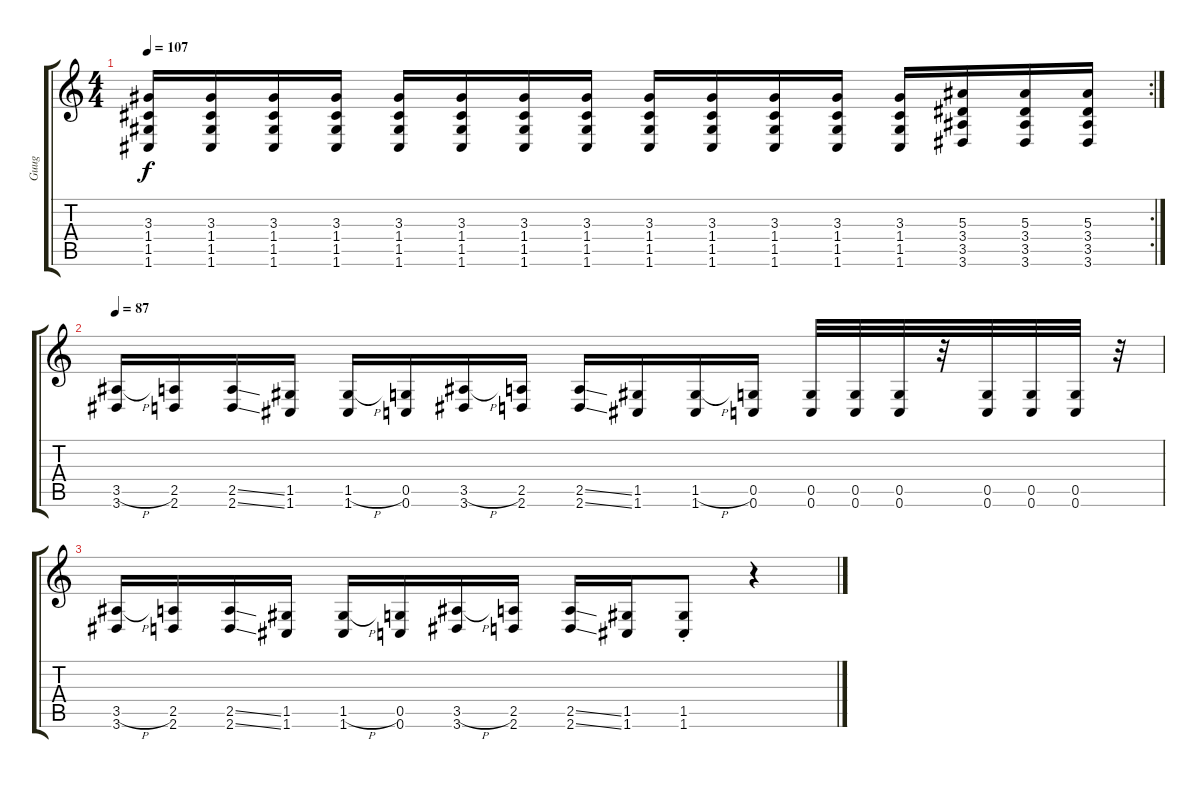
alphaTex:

\track ("Guug" "Guug") {instrument overdrivenguitar}
\staff {score tabs}
\tuning (D4 A3 F3 C3 G2 C2) {hide}
\rc 2
\ts (4 4)
\tempo 107
\clef g2
\ks c
(3.3 1.4 1.5 1.6).16{dy f} (3.3 1.4 1.5 1.6).16 (3.3 1.4 1.5 1.6).16 (3.3 1.4 1.5 1.6).16 (3.3 1.4 1.5 1.6).16 (3.3 1.4 1.5 1.6).16 (3.3 1.4 1.5 1.6).16 (3.3 1.4 1.5 1.6).16 (3.3 1.4 1.5 1.6).16 (3.3 1.4 1.5 1.6).16 (3.3 1.4 1.5 1.6).16 (3.3 1.4 1.5 1.6).16 (3.3 1.4 1.5 1.6).16 (5.3 3.4 3.5 3.6).16 (5.3 3.4 3.5 3.6).16 (5.3 3.4 3.5 3.6).16 |
\tempo 87
(3.5{h} 3.6).16{instrument overdrivenguitar} (2.5 2.6).16 (2.5{ss} 2.6{ss}).16 (1.5 1.6).16 (1.5{h} 1.6).16 (0.5 0.6).16 (3.5{h} 3.6).16 (2.5 2.6).16 (2.5{ss} 2.6{ss}).16 (1.5 1.6).16 (1.5{h} 1.6).16 (0.5 0.6).16 (0.5 0.6).32 (0.5 0.6).32 (0.5 0.6).32 r.32 (0.5 0.6).32 (0.5 0.6).32 (0.5 0.6).32 r.32 |
(3.5{h} 3.6).16 (2.5 2.6).16 (2.5{ss} 2.6{ss}).16 (1.5 1.6).16 (1.5{h} 1.6).16 (0.5 0.6).16 (3.5{h} 3.6).16 (2.5 2.6).16 (2.5{ss} 2.6{ss}).16 (1.5 1.6).16 (1.5{st} 1.6{st}).8 r.4
